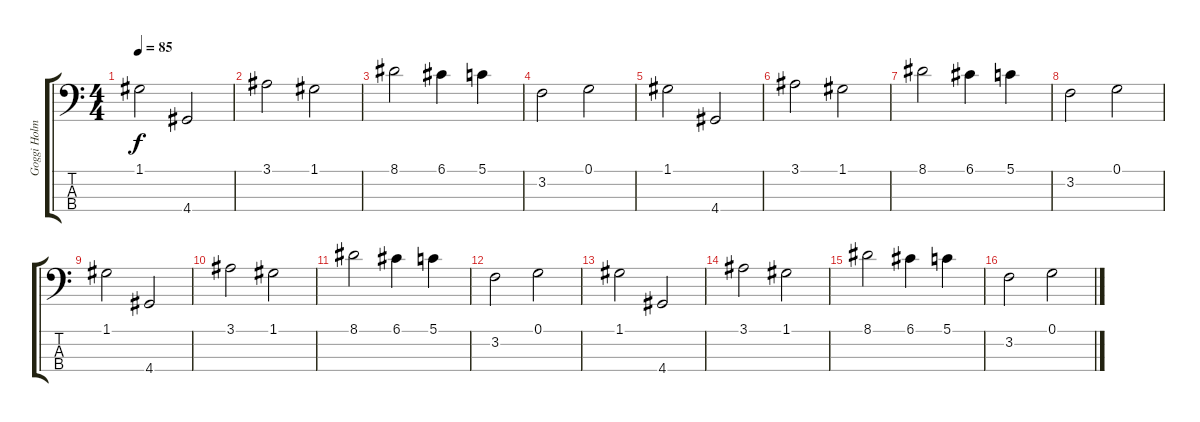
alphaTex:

\track ("Goggi Holm (Bass)" "Goggi Holm") {instrument electricbassfinger}
\staff {score tabs}
\tuning (G2 D2 A1 E1) {hide}
\ts (4 4)
\tempo 85
\clef f4
\ks c
1.1.2{dy f} 4.4.2 |
3.1.2 1.1.2 |
8.1.2 6.1.4 5.1.4 |
3.2.2 0.1.2 |
1.1.2 4.4.2 |
3.1.2 1.1.2 |
8.1.2 6.1.4 5.1.4 |
3.2.2 0.1.2 |
1.1.2 4.4.2 |
3.1.2 1.1.2 |
8.1.2 6.1.4 5.1.4 |
3.2.2 0.1.2 |
1.1.2 4.4.2 |
3.1.2 1.1.2 |
8.1.2 6.1.4 5.1.4 |
3.2.2 0.1.2
